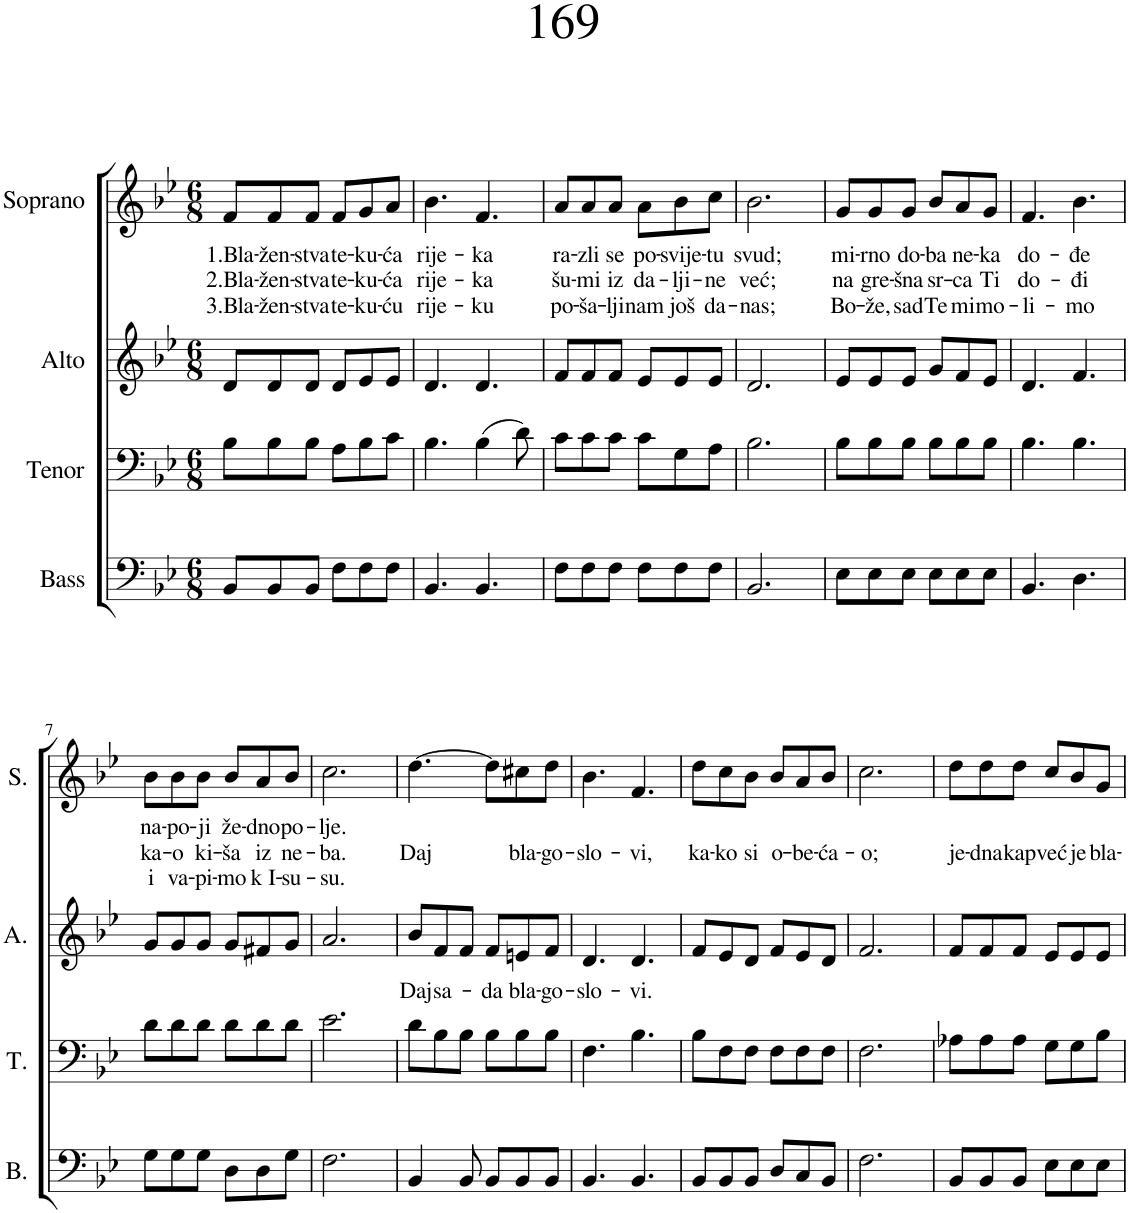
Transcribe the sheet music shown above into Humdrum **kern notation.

**kern	**kern	**kern	**text	**kern	**text	**text	**text
*part4	*part3	*part2	*part2	*part1	*part1	*part1	*part1
*staff4	*staff3	*staff2	*staff2	*staff1	*staff1	*staff1	*staff1
*I"Bass	*I"Tenor	*I"Alto	*	*I"Soprano	*	*	*
*I'B.	*I'T.	*I'A.	*	*I'S.	*	*	*
*clefF4	*clefF4	*clefG2	*	*clefG2	*	*	*
*k[b-e-]	*k[b-e-]	*k[b-e-]	*	*k[b-e-]	*	*	*
*M6/8	*M6/8	*M6/8	*	*M6/8	*	*	*
=1	=1	=1	=1	=1	=1	=1	=1
!	!	!	!	!	!LO:LY:b	!LO:LY:b	!LO:LY:b
8BB-/L	8B-\L	8d/L	.	8f/L	1.Bla-	2.Bla-	3.Bla-
!	!	!	!	!	!LO:LY:b	!LO:LY:b	!LO:LY:b
8BB-/	8B-\	8d/	.	8f/	-žen-	-žen-	-žen-
!	!	!	!	!	!LO:LY:b	!LO:LY:b	!LO:LY:b
8BB-/J	8B-\J	8d/J	.	8f/J	-stva	-stva	-stva
!	!	!	!	!	!LO:LY:b	!LO:LY:b	!LO:LY:b
8F\L	8A\L	8d/L	.	8f/L	te-	te-	te-
!	!	!	!	!	!LO:LY:b	!LO:LY:b	!LO:LY:b
8F\	8B-\	8e-/	.	8g/	-ku-	-ku-	-ku-
!	!	!	!	!	!LO:LY:b	!LO:LY:b	!LO:LY:b
8F\J	8c\J	8e-/J	.	8a/J	-ća	-ća	-ću
=2	=2	=2	=2	=2	=2	=2	=2
!	!	!	!	!	!LO:LY:b	!LO:LY:b	!LO:LY:b
4.BB-/	4.B-\	4.d/	.	4.b-\	rije-	rije-	rije-
!	!	!	!	!	!LO:LY:b	!LO:LY:b	!LO:LY:b
4.BB-/	(4B-\	4.d/	.	4.f/	-ka	-ka	-ku
.	8d\)	.	.	.	.	.	.
=3	=3	=3	=3	=3	=3	=3	=3
!	!	!	!	!	!LO:LY:b	!LO:LY:b	!LO:LY:b
8F\L	8c\L	8f/L	.	8a/L	ra-	šu-	po-
!	!	!	!	!	!LO:LY:b	!LO:LY:b	!LO:LY:b
8F\	8c\	8f/	.	8a/	-zli	-mi	-ša-
!	!	!	!	!	!LO:LY:b	!LO:LY:b	!LO:LY:b
8F\J	8c\J	8f/J	.	8a/J	se	iz	-lji
!	!	!	!	!	!LO:LY:b	!LO:LY:b	!LO:LY:b
8F\L	8c\L	8e-/L	.	8a\L	po-	da-	nam
!	!	!	!	!	!LO:LY:b	!LO:LY:b	!LO:LY:b
8F\	8G\	8e-/	.	8b-\	-svije-	-lji-	još
!	!	!	!	!	!LO:LY:b	!LO:LY:b	!LO:LY:b
8F\J	8A\J	8e-/J	.	8cc\J	-tu	-ne	da-
=4	=4	=4	=4	=4	=4	=4	=4
!	!	!	!	!	!LO:LY:b	!LO:LY:b	!LO:LY:b
2.BB-/	2.B-\	2.d/	.	2.b-\	svud;	već;	-nas;
=5	=5	=5	=5	=5	=5	=5	=5
!	!	!	!	!	!LO:LY:b	!LO:LY:b	!LO:LY:b
8E-\L	8B-\L	8e-/L	.	8g/L	mi-	na	Bo-
!	!	!	!	!	!LO:LY:b	!LO:LY:b	!LO:LY:b
8E-\	8B-\	8e-/	.	8g/	-rno	gre-	-že,
!	!	!	!	!	!LO:LY:b	!LO:LY:b	!LO:LY:b
8E-\J	8B-\J	8e-/J	.	8g/J	do-	-šna	sad
!	!	!	!	!	!LO:LY:b	!LO:LY:b	!LO:LY:b
8E-\L	8B-\L	8g/L	.	8b-/L	-ba	sr-	Te
!	!	!	!	!	!LO:LY:b	!LO:LY:b	!LO:LY:b
8E-\	8B-\	8f/	.	8a/	ne-	-ca	mi
!	!	!	!	!	!LO:LY:b	!LO:LY:b	!LO:LY:b
8E-\J	8B-\J	8e-/J	.	8g/J	-ka	Ti	mo-
=6	=6	=6	=6	=6	=6	=6	=6
!	!	!	!	!	!LO:LY:b	!LO:LY:b	!LO:LY:b
4.BB-/	4.B-\	4.d/	.	4.f/	do-	do-	-li-
!	!	!	!	!	!LO:LY:b	!LO:LY:b	!LO:LY:b
4.D\	4.B-\	4.f/	.	4.b-\	-đe	-đi	-mo
!!LO:LB:g=z
=7	=7	=7	=7	=7	=7	=7	=7
!	!	!	!	!	!LO:LY:b	!LO:LY:b	!LO:LY:b
8G\L	8d\L	8g/L	.	8b-\L	na-	ka-	i
!	!	!	!	!	!LO:LY:b	!LO:LY:b	!LO:LY:b
8G\	8d\	8g/	.	8b-\	-po-	-o	va-
!	!	!	!	!	!LO:LY:b	!LO:LY:b	!LO:LY:b
8G\J	8d\J	8g/J	.	8b-\J	-ji	ki-	-pi-
!	!	!	!	!	!LO:LY:b	!LO:LY:b	!LO:LY:b
8D\L	8d\L	8g/L	.	8b-/L	že-	-ša	-mo
!	!	!	!	!	!LO:LY:b	!LO:LY:b	!LO:LY:b
8D\	8d\	8f#X/	.	8a/	-dno	iz	k I-
!	!	!	!	!	!LO:LY:b	!LO:LY:b	!LO:LY:b
8G\J	8d\J	8g/J	.	8b-/J	po-	ne-	-su-
=8	=8	=8	=8	=8	=8	=8	=8
!	!	!	!	!	!LO:LY:b	!LO:LY:b	!LO:LY:b
2.F\	2.e-\	2.a/	.	2.cc\	-lje.	-ba.	-su.
=9	=9	=9	=9	=9	=9	=9	=9
!	!	!	!LO:LY:b	!	!	!LO:LY:b	!
4BB-/	8d\L	8b-/L	Daj	[4.dd\	.	Daj	.
!	!	!	!LO:LY:b	!	!	!	!
.	8B-\	8f/	sa-	.	.	.	.
8BB-/	8B-\J	8f/J	.	.	.	.	.
!	!	!	!LO:LY:b	!	!	!	!
8BB-/L	8B-\L	8f/L	-da	8dd\L]	.	.	.
!	!	!	!LO:LY:b	!	!	!LO:LY:b	!
8BB-/	8B-\	8en/	bla-	8cc#X\	.	bla-	.
!	!	!	!LO:LY:b	!	!	!LO:LY:b	!
8BB-/J	8B-\J	8f/J	-go-	8dd\J	.	-go-	.
=10	=10	=10	=10	=10	=10	=10	=10
!	!	!	!LO:LY:b	!	!	!LO:LY:b	!
4.BB-/	4.F\	4.d/	-slo-	4.b-\	.	-slo-	.
!	!	!	!LO:LY:b	!	!	!LO:LY:b	!
4.BB-/	4.B-\	4.d/	-vi.	4.f/	.	-vi,	.
=11	=11	=11	=11	=11	=11	=11	=11
!	!	!	!	!	!	!LO:LY:b	!
8BB-/L	8B-\L	8f/L	.	8dd\L	.	ka-	.
!	!	!	!	!	!	!LO:LY:b	!
8BB-/	8F\	8e-/	.	8cc\	.	-ko	.
!	!	!	!	!	!	!LO:LY:b	!
8BB-/J	8F\J	8d/J	.	8b-\J	.	si	.
!	!	!	!	!	!	!LO:LY:b	!
8D/L	8F\L	8f/L	.	8b-/L	.	o-	.
!	!	!	!	!	!	!LO:LY:b	!
8C/	8F\	8e-/	.	8a/	.	-be-	.
!	!	!	!	!	!	!LO:LY:b	!
8BB-/J	8F\J	8d/J	.	8b-/J	.	-ća-	.
=12	=12	=12	=12	=12	=12	=12	=12
!	!	!	!	!	!	!LO:LY:b	!
2.F\	2.F\	2.f/	.	2.cc\	.	-o;	.
=13	=13	=13	=13	=13	=13	=13	=13
!	!	!	!	!	!	!LO:LY:b	!
8BB-/L	8A-X\L	8f/L	.	8dd\L	.	je-	.
!	!	!	!	!	!	!LO:LY:b	!
8BB-/	8A-\	8f/	.	8dd\	.	-dna	.
!	!	!	!	!	!	!LO:LY:b	!
8BB-/J	8A-\J	8f/J	.	8dd\J	.	kap	.
!	!	!	!	!	!	!LO:LY:b	!
8E-\L	8G\L	8e-/L	.	8cc/L	.	već	.
!	!	!	!	!	!	!LO:LY:b	!
8E-\	8G\	8e-/	.	8b-/	.	je	.
!	!	!	!	!	!	!LO:LY:b	!
8E-\J	8B-\J	8e-/J	.	8g/J	.	bla-	.
=	=	=	=	=	=	=	=
*-	*-	*-	*-	*-	*-	*-	*-
